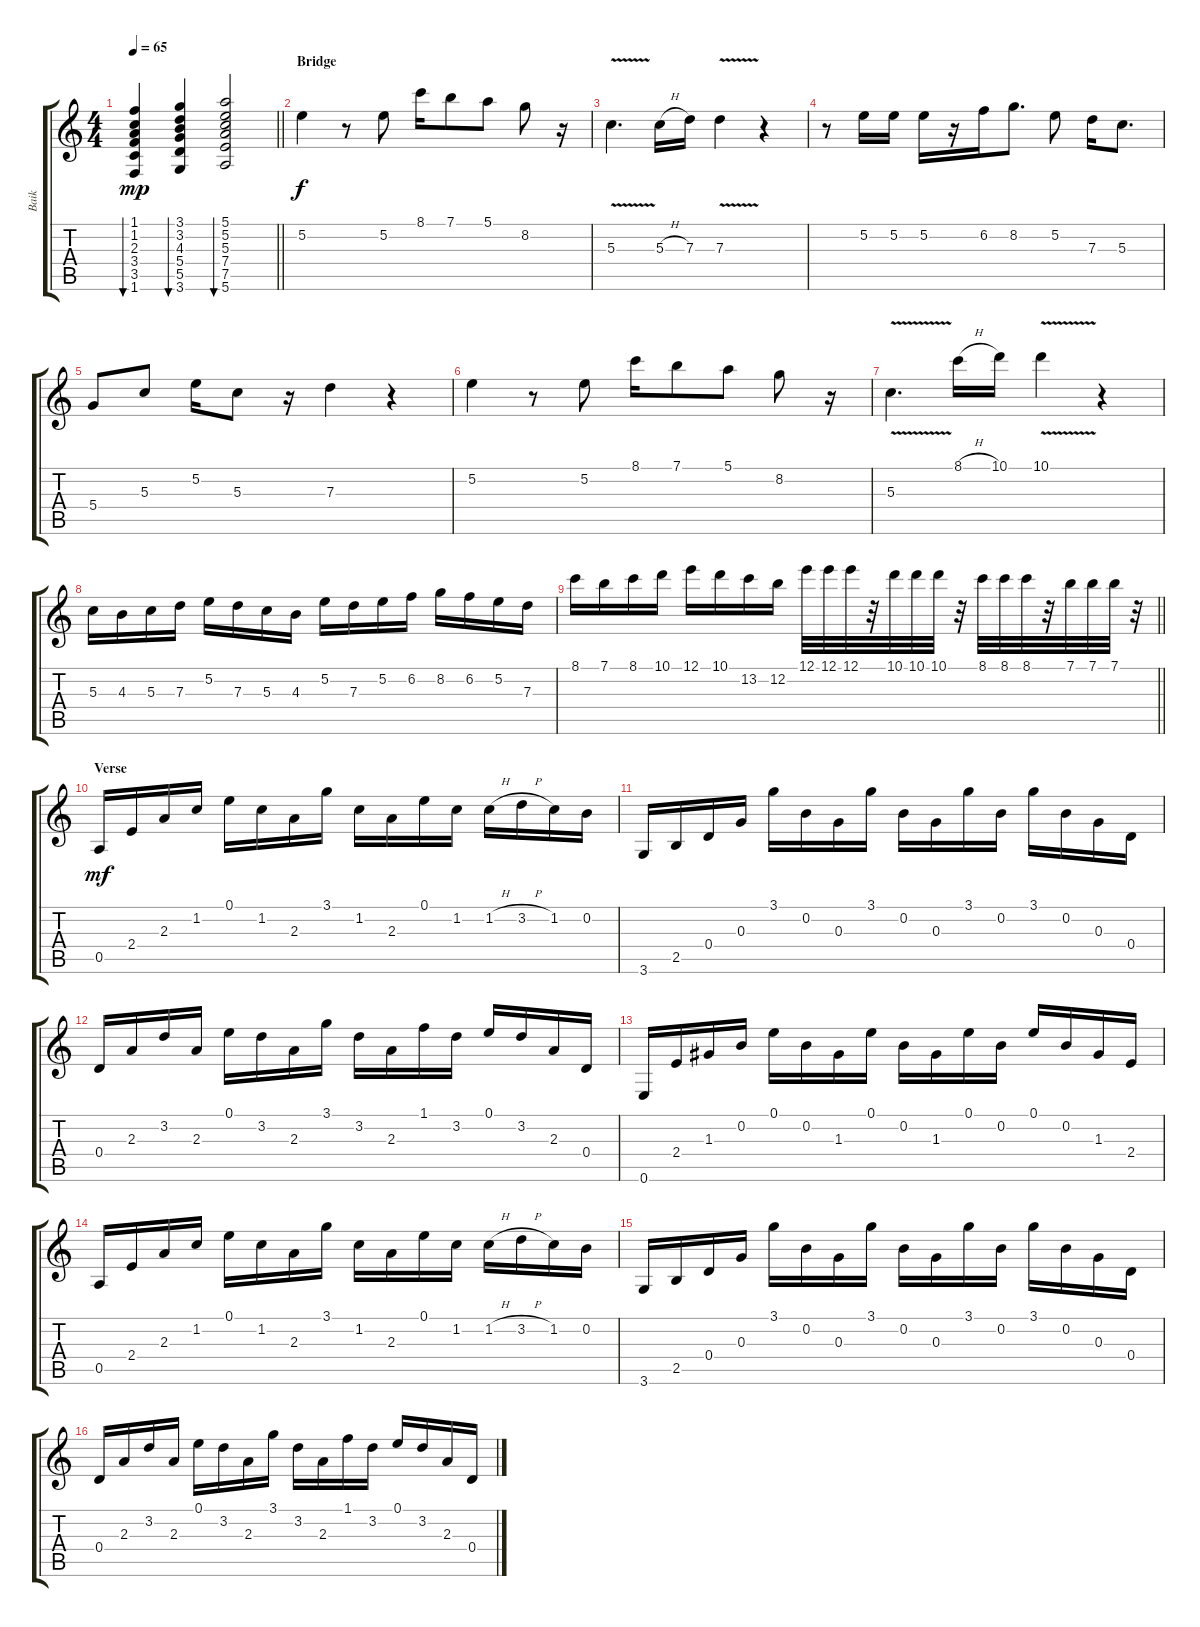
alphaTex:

\track ("Baik" "Baik") {instrument distortionguitar}
\staff {score tabs}
\tuning (E4 B3 G3 D3 A2 E2) {hide}
\ts (4 4)
\tempo 65
\clef g2
\barLineRight lightlight
\ks c
(1.1 1.2 2.3 3.4 3.5 1.6).4{bu 30 dy mp} (3.1 3.2 4.3 5.4 5.5 3.6).4{bu 30} (5.1 5.2 5.3 7.4 7.5 5.6).2{bu 30} |
\section ("" "Bridge")
\ks aminor
5.2.4{dy f} r.8 5.2.8 8.1.16 7.1.8 5.1.8 8.2.8 r.16 |
5.3{v}.4{d} 5.3{h}.16 7.3.16 7.3{v}.4 r.4 |
r.8 5.2.16 5.2.16 5.2.16 r.16 6.2.16 8.2.8{d} 5.2.8 7.3.16 5.3.8{d} |
5.4.8 5.3.8 5.2.16 5.3.8 r.16 7.3.4 r.4 |
5.2.4 r.8 5.2.8 8.1.16 7.1.8 5.1.8 8.2.8 r.16 |
5.3{v}.4{d} 8.1{h}.16 10.1.16 10.1{v}.4 r.4 |
5.3.16 4.3.16 5.3.16 7.3.16 5.2.16 7.3.16 5.3.16 4.3.16 5.2.16 7.3.16 5.2.16 6.2.16 8.2.16 6.2.16 5.2.16 7.3.16 |
\barLineRight lightlight
8.1.16 7.1.16 8.1.16 10.1.16 12.1.16 10.1.16 13.2.16 12.2.16 12.1.32 12.1.32 12.1.32 r.32 10.1.32 10.1.32 10.1.32 r.32 8.1.32 8.1.32 8.1.32 r.32 7.1.32 7.1.32 7.1.32 r.32 |
\section ("" "Verse")
\ks c
0.5.16{dy mf} 2.4.16 2.3.16 1.2.16 0.1.16 1.2.16 2.3.16 3.1.16 1.2.16 2.3.16 0.1.16 1.2.16 1.2{h}.16 3.2{h}.16 1.2.16 0.2.16 |
3.6.16 2.5.16 0.4.16 0.3.16 3.1.16 0.2.16 0.3.16 3.1.16 0.2.16 0.3.16 3.1.16 0.2.16 3.1.16 0.2.16 0.3.16 0.4.16 |
0.4.16 2.3.16 3.2.16 2.3.16 0.1.16 3.2.16 2.3.16 3.1.16 3.2.16 2.3.16 1.1.16 3.2.16 0.1.16 3.2.16 2.3.16 0.4.16 |
0.6.16 2.4.16 1.3.16 0.2.16 0.1.16 0.2.16 1.3.16 0.1.16 0.2.16 1.3.16 0.1.16 0.2.16 0.1.16 0.2.16 1.3.16 2.4.16 |
0.5.16 2.4.16 2.3.16 1.2.16 0.1.16 1.2.16 2.3.16 3.1.16 1.2.16 2.3.16 0.1.16 1.2.16 1.2{h}.16 3.2{h}.16 1.2.16 0.2.16 |
3.6.16 2.5.16 0.4.16 0.3.16 3.1.16 0.2.16 0.3.16 3.1.16 0.2.16 0.3.16 3.1.16 0.2.16 3.1.16 0.2.16 0.3.16 0.4.16 |
0.4.16 2.3.16 3.2.16 2.3.16 0.1.16 3.2.16 2.3.16 3.1.16 3.2.16 2.3.16 1.1.16 3.2.16 0.1.16 3.2.16 2.3.16 0.4.16
